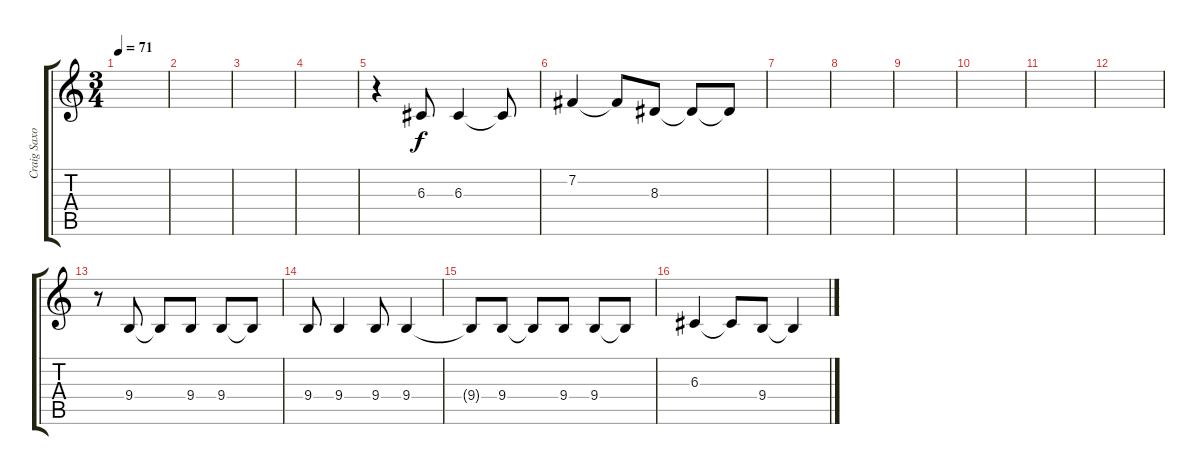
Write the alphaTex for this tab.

\track ("Craig Saxophone" "Craig Saxo") {instrument altosax}
\staff {score tabs}
\tuning (E4 B3 G3 D3 A2 E2) {hide}
\ts (3 4)
\tempo 71
\clef g2
\ks c
|
|
|
|
r.4 6.3.8{volume 14 instrument altosax} 6.3.4 6.3{t}.8 |
7.2.4 7.2{t}.8 8.3.8{volume 12 instrument altosax} 8.3{t}.8{volume 10 instrument altosax} 8.3{t}.8{volume 8 instrument altosax} |
|
|
|
|
|
|
r.8 9.4.8{volume 10 instrument altosax} 9.4{t}.8 9.4.8 9.4.8 9.4{t}.8 |
9.4.8 9.4.4 9.4.8 9.4.4 |
9.4{t}.8 9.4.8 9.4{t}.8 9.4.8 9.4.8 9.4{t}.8 |
6.3.4 6.3{t}.8 9.4.8 9.4{t}.4
